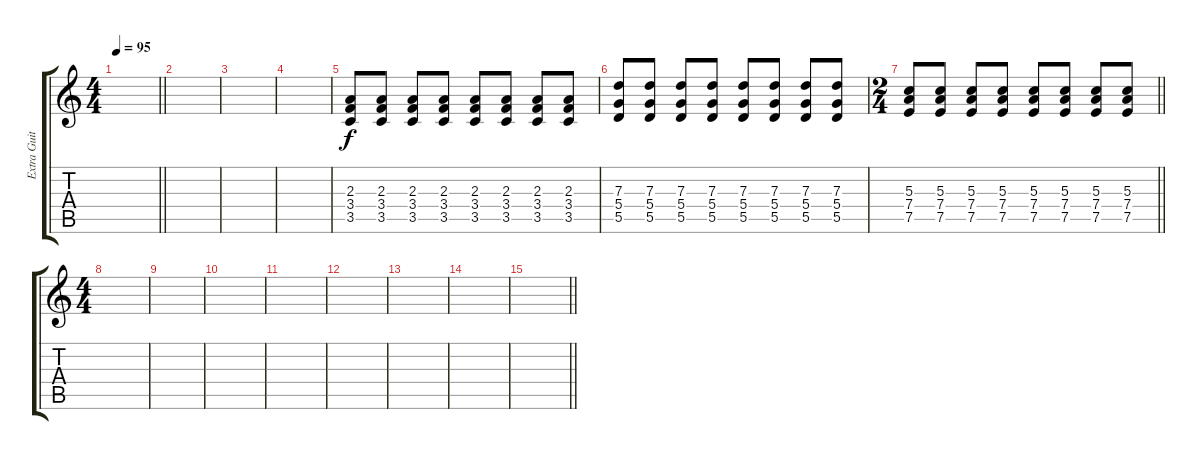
\track ("Extra Guitar" "Extra Guit") {instrument acousticguitarsteel}
\staff {score tabs}
\tuning (E4 B3 G3 D3 A2 E2) {hide}
\ts (4 4)
\tempo 95
\clef g2
\barLineRight lightlight
\ks c
|
|
|
|
(2.3 3.4 3.5).8 (2.3 3.4 3.5).8 (2.3 3.4 3.5).8 (2.3 3.4 3.5).8 (2.3 3.4 3.5).8 (2.3 3.4 3.5).8 (2.3 3.4 3.5).8 (2.3 3.4 3.5).8 |
(7.3 5.4 5.5).8 (7.3 5.4 5.5).8 (7.3 5.4 5.5).8 (7.3 5.4 5.5).8 (7.3 5.4 5.5).8 (7.3 5.4 5.5).8 (7.3 5.4 5.5).8 (7.3 5.4 5.5).8 |
\ts (2 4)
\barLineRight lightlight
(5.3 7.4 7.5).8 (5.3 7.4 7.5).8 (5.3 7.4 7.5).8 (5.3 7.4 7.5).8 (5.3 7.4 7.5).8 (5.3 7.4 7.5).8 (5.3 7.4 7.5).8 (5.3 7.4 7.5).8 |
\ts (4 4)
|
|
|
|
|
|
|
\barLineRight lightlight
